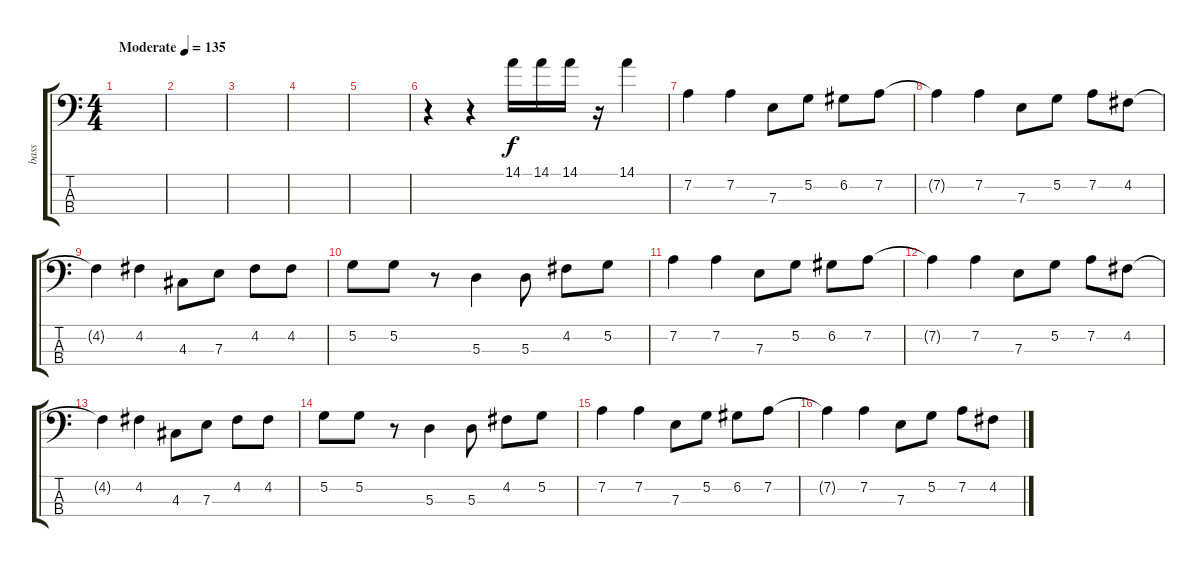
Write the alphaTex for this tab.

\track ("bass" "bass") {instrument electricbassfinger}
\staff {score tabs}
\tuning (G2 D2 A1 E1) {hide}
\ts (4 4)
\tempo (135 "Moderate")
\clef f4
\ks c
|
|
|
|
|
r.4 r.4 14.1.16 14.1.16 14.1.16 r.16 14.1.4 |
7.2.4 7.2.4 7.3.8 5.2.8 6.2.8 7.2.8 |
7.2{t}.4 7.2.4 7.3.8 5.2.8 7.2.8 4.2.8 |
4.2{t}.4 4.2.4 4.3.8 7.3.8 4.2.8 4.2.8 |
5.2.8 5.2.8 r.8 5.3.4 5.3.8 4.2.8 5.2.8 |
7.2.4 7.2.4 7.3.8 5.2.8 6.2.8 7.2.8 |
7.2{t}.4 7.2.4 7.3.8 5.2.8 7.2.8 4.2.8 |
4.2{t}.4 4.2.4 4.3.8 7.3.8 4.2.8 4.2.8 |
5.2.8 5.2.8 r.8 5.3.4 5.3.8 4.2.8 5.2.8 |
7.2.4 7.2.4 7.3.8 5.2.8 6.2.8 7.2.8 |
7.2{t}.4 7.2.4 7.3.8 5.2.8 7.2.8 4.2.8
